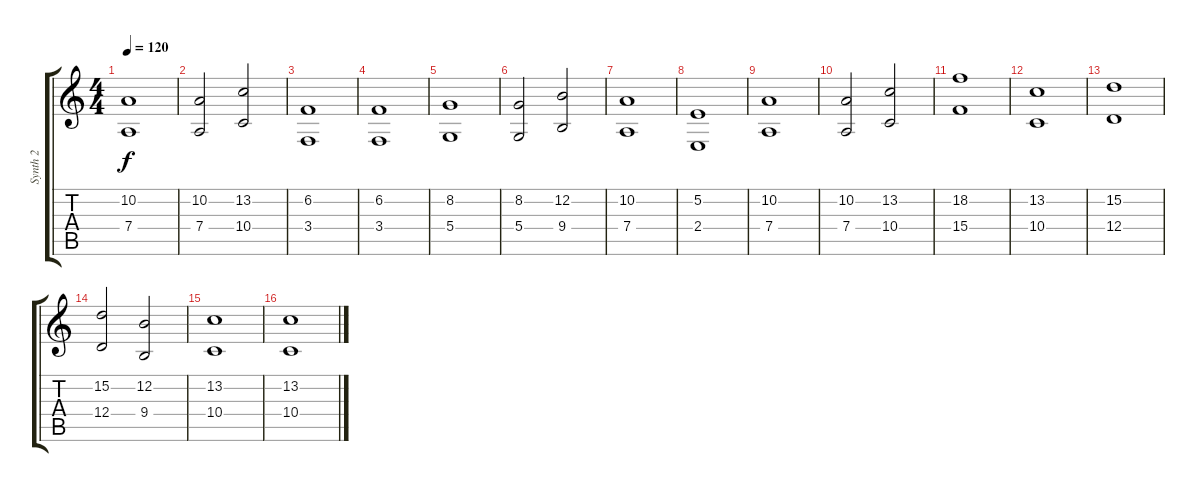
\track ("Synth 2" "Synth 2") {instrument synthstrings1}
\staff {score tabs}
\tuning (E4 B3 G3 D3 A2 E2) {hide}
\ts (4 4)
\tempo 120
\clef g2
\ks c
(10.2 7.4).1{dy f instrument synthstrings1} |
(10.2 7.4).2 (13.2 10.4).2 |
(6.2 3.4).1 |
(6.2 3.4).1 |
(8.2 5.4).1 |
(8.2 5.4).2 (12.2 9.4).2 |
(10.2 7.4).1 |
(5.2 2.4).1 |
\section ("" "")
(10.2 7.4).1 |
(10.2 7.4).2 (13.2 10.4).2 |
(18.2 15.4).1 |
(13.2 10.4).1 |
(15.2 12.4).1 |
(15.2 12.4).2 (12.2 9.4).2 |
(13.2 10.4).1 |
(13.2 10.4).1
